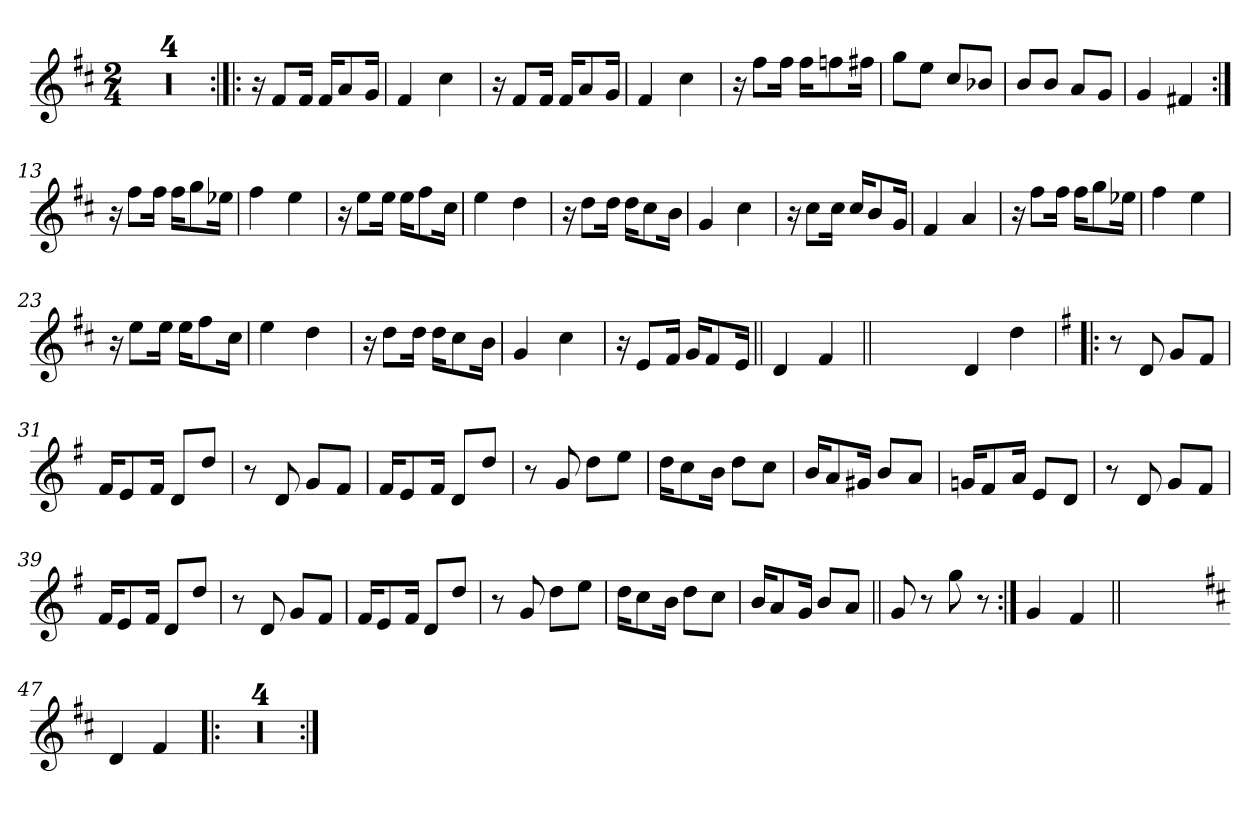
**kern
*part1
*staff1
*clefG2
*k[f#c#]
*D:
*M2/4
=1!|:
2ryy
=2
2ryy
=3
2ryy
=4
2ryy
!!LO:LB:g=z
=5:|!|:
16r
8f#/L
16f#/Jk
16f#/KL
8a/
16g/Jk
=6
4f#/
4cc#\
=7
16r
8f#/L
16f#/Jk
16f#/KL
8a/
16g/Jk
=8
4f#/
4cc#\
=9
16r
8ff#\L
16ff#\Jk
16ff#\KL
8ffn\
16ff#X\Jk
!!LO:LB:g=z
=10
8gg\L
8ee\J
8cc#/L
8b-X/J
=11
8b/L
8b/J
8a/L
8g/J
=12
4g/
4f#X/
=13:|!
16r
8ff#\L
16ff#\Jk
16ff#\KL
8gg\
16ee-X\Jk
=14
4ff#\
4ee\
!!LO:LB:g=z
=15
16r
8ee\L
16ee\Jk
16ee\KL
8ff#\
16cc#\Jk
=16
4ee\
4dd\
=17
16r
8dd\L
16dd\Jk
16dd\KL
8cc#\
16b\Jk
=18
4g/
4cc#\
=19
16r
8cc#\L
16cc#\Jk
16cc#/KL
8b/
16g/Jk
!!LO:LB:g=z
=20
4f#/
4a/
=21
16r
8ff#\L
16ff#\Jk
16ff#\KL
8gg\
16ee-X\Jk
=22
4ff#\
4ee\
=23
16r
8ee\L
16ee\Jk
16ee\KL
8ff#\
16cc#\Jk
=24
4ee\
4dd\
!!LO:LB:g=z
=25
16r
8dd\L
16dd\Jk
16dd\KL
8cc#\
16b\Jk
=26
4g/
4cc#\
=27
16r
8e/L
16f#/Jk
16g/KL
8f#/
16e/Jk
=28||
4d/
4f#/
=28X281||
2ryy
!!LO:LB:g=z
=29-
4d/
4dd\
=30!|:
*k[f#]
*G:
8r
8d/
8g/L
8f#/J
=31
16f#/KL
8e/
16f#/Jk
8d/L
8dd/J
=32
8r
8d/
8g/L
8f#/J
=33
16f#/KL
8e/
16f#/Jk
8d/L
8dd/J
!!LO:LB:g=z
=34
8r
8g/
8dd\L
8ee\J
=35
16dd\KL
8cc\
16b\Jk
8dd\L
8cc\J
=36
16b/KL
8a/
16g#X/Jk
8b/L
8a/J
=37
16gn/KL
8f#/
16a/Jk
8e/L
8d/J
=38
8r
8d/
8g/L
8f#/J
!!LO:LB:g=z
=39
16f#/KL
8e/
16f#/Jk
8d/L
8dd/J
=40
8r
8d/
8g/L
8f#/J
=41
16f#/KL
8e/
16f#/Jk
8d/L
8dd/J
=42
8r
8g/
8dd\L
8ee\J
=43
16dd\KL
8cc\
16b\Jk
8dd\L
8cc\J
!!LO:LB:g=z
=44
16b/KL
8a/
16g/Jk
8b/L
8a/J
=45||
8g/
8r
8gg\
8r
=46:|!
4g/
4f#/
=46X462||
2ryy
!!LO:LB:g=z
=47-
*k[f#c#]
*D:
4d/
4f#/
=48!|:
2ryy
=49
2ryy
=50
2ryy
=51
2ryy
=:|!
*-
